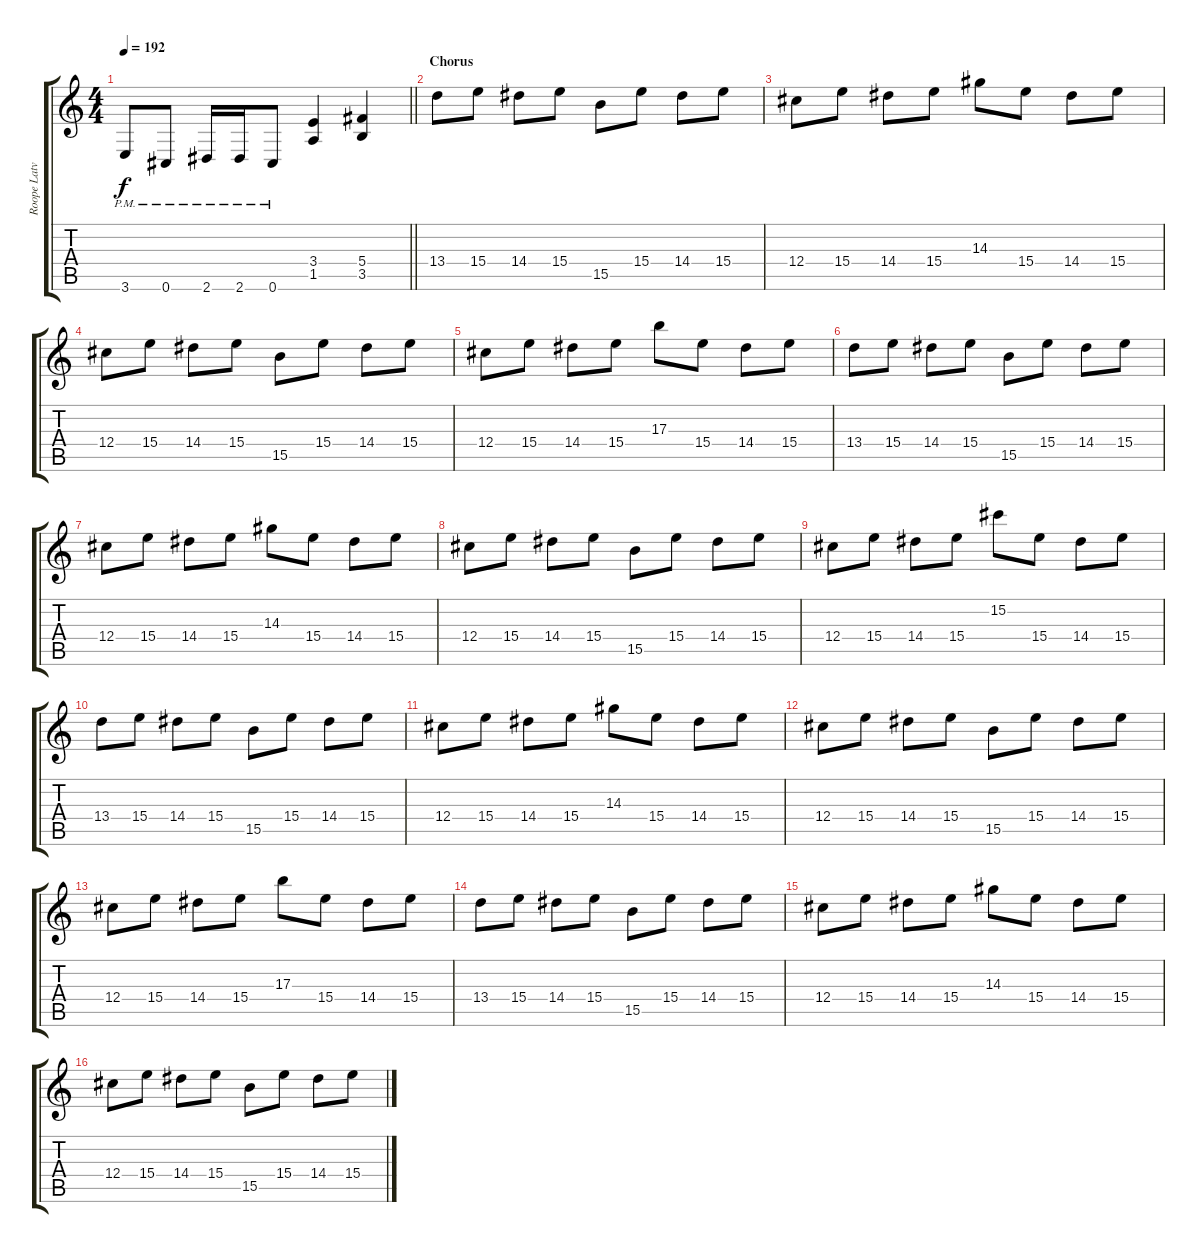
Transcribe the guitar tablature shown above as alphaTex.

\track ("Roope Latvala" "Roope Latv") {instrument distortionguitar}
\staff {score tabs}
\tuning (Eb4 Bb3 Gb3 Db3 Ab2 Db2) {hide}
\ts (4 4)
\tempo 192
\clef g2
\barLineRight lightlight
\ks c
3.6{pm}.8{dy f} 0.6{pm}.8 2.6{pm}.16 2.6{pm}.16 0.6{pm}.8 (3.4 1.5).4 (5.4 3.5).4 |
\section ("" "Chorus")
13.4.8 15.4.8 14.4.8 15.4.8 15.5.8 15.4.8 14.4.8 15.4.8 |
12.4.8 15.4.8 14.4.8 15.4.8 14.3.8 15.4.8 14.4.8 15.4.8 |
12.4.8 15.4.8 14.4.8 15.4.8 15.5.8 15.4.8 14.4.8 15.4.8 |
12.4.8 15.4.8 14.4.8 15.4.8 17.3.8 15.4.8 14.4.8 15.4.8 |
13.4.8 15.4.8 14.4.8 15.4.8 15.5.8 15.4.8 14.4.8 15.4.8 |
12.4.8 15.4.8 14.4.8 15.4.8 14.3.8 15.4.8 14.4.8 15.4.8 |
12.4.8 15.4.8 14.4.8 15.4.8 15.5.8 15.4.8 14.4.8 15.4.8 |
12.4.8 15.4.8 14.4.8 15.4.8 15.2.8 15.4.8 14.4.8 15.4.8 |
13.4.8 15.4.8 14.4.8 15.4.8 15.5.8 15.4.8 14.4.8 15.4.8 |
12.4.8 15.4.8 14.4.8 15.4.8 14.3.8 15.4.8 14.4.8 15.4.8 |
12.4.8 15.4.8 14.4.8 15.4.8 15.5.8 15.4.8 14.4.8 15.4.8 |
12.4.8 15.4.8 14.4.8 15.4.8 17.3.8 15.4.8 14.4.8 15.4.8 |
13.4.8 15.4.8 14.4.8 15.4.8 15.5.8 15.4.8 14.4.8 15.4.8 |
12.4.8 15.4.8 14.4.8 15.4.8 14.3.8 15.4.8 14.4.8 15.4.8 |
12.4.8 15.4.8 14.4.8 15.4.8 15.5.8 15.4.8 14.4.8 15.4.8
